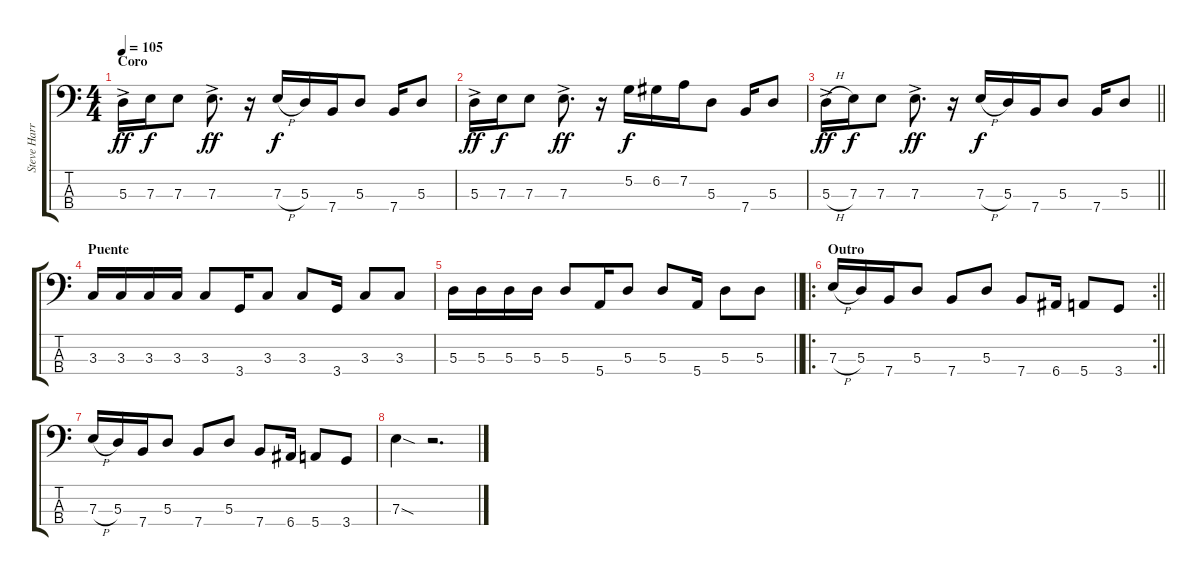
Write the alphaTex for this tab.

\track ("Steve Harris" "Steve Harr") {instrument electricbassfinger}
\staff {score tabs}
\tuning (G2 D2 A1 E1) {hide}
\ts (4 4)
\section ("" "Coro")
\tempo 105
\clef f4
\ks c
5.3{ac}.16{dy ff} 7.3.16{dy f} 7.3.8 7.3{ac}.8{d dy ff} r.16 7.3{h}.16{dy f} 5.3.16 7.4.16 5.3.8 7.4.16 5.3.8 |
5.3{ac}.16{dy ff} 7.3.16{dy f} 7.3.8 7.3{ac}.8{d dy ff} r.16 5.2.16{dy f} 6.2.16 7.2.16 5.3.8 7.4.16 5.3.8 |
\barLineRight lightlight
5.3{h ac}.16{dy ff} 7.3.16{dy f} 7.3.8 7.3{ac}.8{d dy ff} r.16 7.3{h}.16{dy f} 5.3.16 7.4.16 5.3.8 7.4.16 5.3.8 |
\section ("" "Puente")
3.3.16 3.3.16 3.3.16 3.3.16 3.3.8 3.4.16 3.3.8 3.3.8 3.4.16 3.3.8 3.3.8 |
\barLineRight lightlight
5.3.16 5.3.16 5.3.16 5.3.16 5.3.8 5.4.16 5.3.8 5.3.8 5.4.16 5.3.8 5.3.8 |
\ro
\rc 2
\section ("" "Outro")
\barLineRight lightlight
7.3{h}.16 5.3.16 7.4.16 5.3.8 7.4.8 5.3.8 7.4.8 6.4.16 5.4.8 3.4.8 |
7.3{h}.16 5.3.16 7.4.16 5.3.8 7.4.8 5.3.8 7.4.8 6.4.16 5.4.8 3.4.8 |
7.3{sod}.4 r.2{d}
